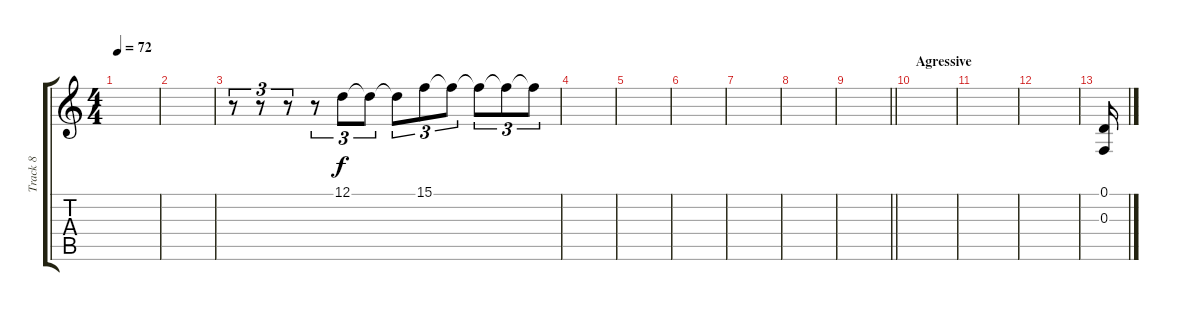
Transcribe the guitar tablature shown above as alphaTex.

\track ("Track 8" "Track 8") {instrument choiraahs}
\staff {score tabs}
\tuning (D4 A3 F3 C3 G2 C2) {hide}
\ts (4 4)
\tempo 72
\clef g2
\ks c
|
|
r.8{tu (3 2)} r.8{tu (3 2)} r.8{tu (3 2)} r.8{tu (3 2)} 12.1.8{tu (3 2)} 12.1{t}.8{tu (3 2)} 12.1{t}.8{tu (3 2)} 15.1.8{tu (3 2)} 15.1{t}.8{tu (3 2)} 15.1{t}.8{tu (3 2)} 15.1{t}.8{tu (3 2)} 15.1{t}.8{tu (3 2)} |
|
|
|
|
|
\barLineRight lightlight
|
\section ("" "Agressive")
|
|
|
(0.1 0.3).16
